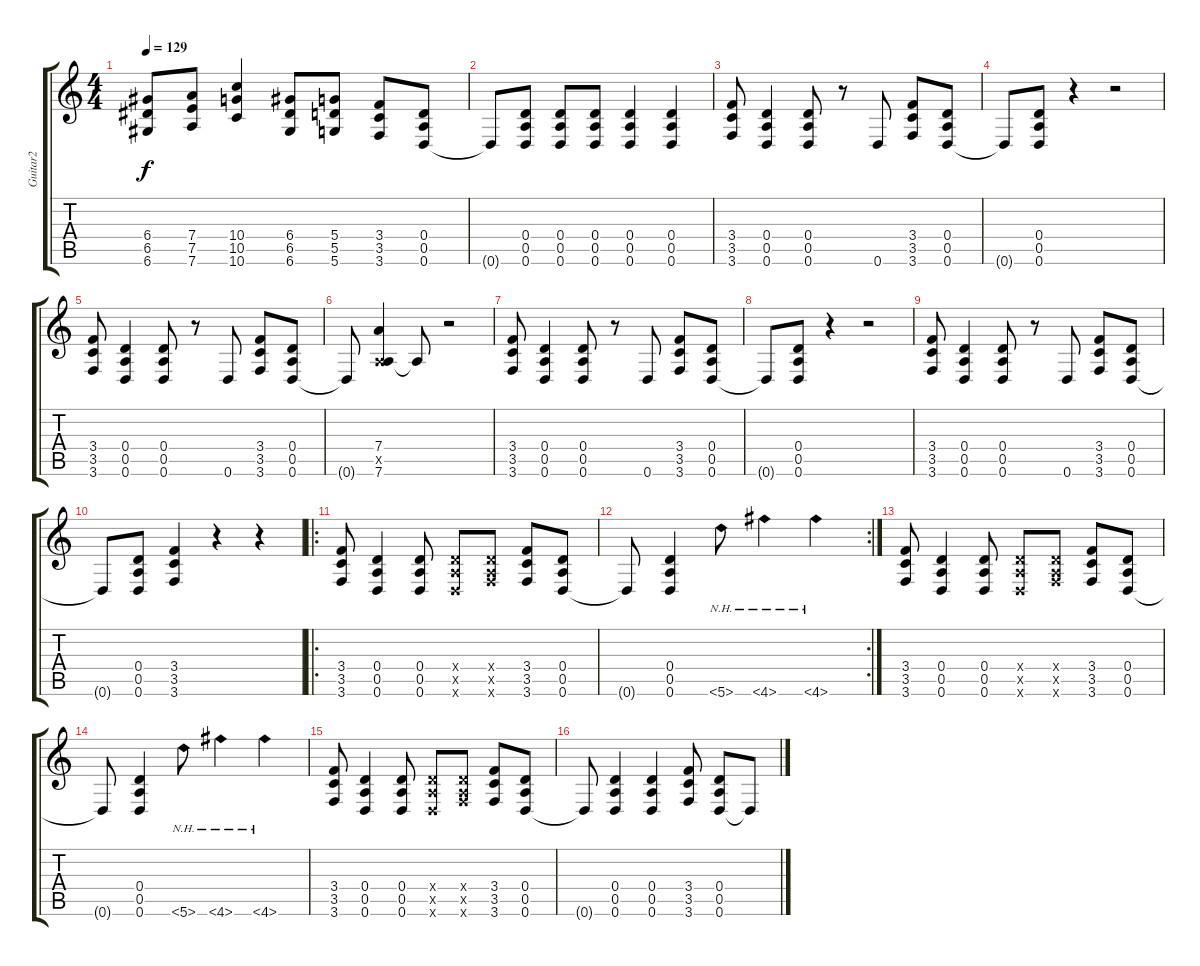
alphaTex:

\track ("Guitar2" "Guitar2") {instrument distortionguitar}
\staff {score tabs}
\tuning (E4 B3 G3 D3 A2 D2) {hide}
\ts (4 4)
\tempo 129
\clef g2
\ks c
(6.4 6.5 6.6).8{dy f} (7.4 7.5 7.6).8 (10.4 10.5 10.6).4 (6.4 6.5 6.6).8 (5.4 5.5 5.6).8 (3.4 3.5 3.6).8 (0.4 0.5 0.6).8 |
0.6{t}.8 (0.4 0.5 0.6).8 (0.4 0.5 0.6).8 (0.4 0.5 0.6).8 (0.4 0.5 0.6).4 (0.4 0.5 0.6).4 |
(3.4 3.5 3.6).8 (0.4 0.5 0.6).4 (0.4 0.5 0.6).8 r.8 0.6.8 (3.4 3.5 3.6).8 (0.4 0.5 0.6).8 |
0.6{t}.8 (0.4 0.5 0.6).8 r.4 r.2 |
(3.4 3.5 3.6).8 (0.4 0.5 0.6).4 (0.4 0.5 0.6).8 r.8 0.6.8 (3.4 3.5 3.6).8 (0.4 0.5 0.6).8 |
0.6{t}.8 (7.4 0.5{x} 7.6).4 7.6{t}.8 r.2 |
(3.4 3.5 3.6).8 (0.4 0.5 0.6).4 (0.4 0.5 0.6).8 r.8 0.6.8 (3.4 3.5 3.6).8 (0.4 0.5 0.6).8 |
0.6{t}.8 (0.4 0.5 0.6).8 r.4 r.2 |
(3.4 3.5 3.6).8 (0.4 0.5 0.6).4 (0.4 0.5 0.6).8 r.8 0.6.8 (3.4 3.5 3.6).8 (0.4 0.5 0.6).8 |
0.6{t}.8 (0.4 0.5 0.6).8 (3.4 3.5 3.6).4 r.4 r.4 |
\ro
(3.4 3.5 3.6).8 (0.4 0.5 0.6).4 (0.4 0.5 0.6).8 (0.4{x} 0.5{x} 0.6{x}).8 (0.4{x} 0.5{x} 3.6{x}).8 (3.4 3.5 3.6).8 (0.4 0.5 0.6).8 |
\rc 2
0.6{t}.8 (0.4 0.5 0.6).4 5.6{nh}.8 4.6{nh}.4 4.6{nh}.4 |
(3.4 3.5 3.6).8 (0.4 0.5 0.6).4 (0.4 0.5 0.6).8 (0.4{x} 0.5{x} 0.6{x}).8 (0.4{x} 0.5{x} 3.6{x}).8 (3.4 3.5 3.6).8 (0.4 0.5 0.6).8 |
0.6{t}.8 (0.4 0.5 0.6).4 5.6{nh}.8 4.6{nh}.4 4.6{nh}.4 |
(3.4 3.5 3.6).8 (0.4 0.5 0.6).4 (0.4 0.5 0.6).8 (0.4{x} 0.5{x} 0.6{x}).8 (0.4{x} 0.5{x} 3.6{x}).8 (3.4 3.5 3.6).8 (0.4 0.5 0.6).8 |
0.6{t}.8 (0.4 0.5 0.6).4 (0.4 0.5 0.6).4 (3.4 3.5 3.6).8 (0.4 0.5 0.6).8 0.6{t}.8
